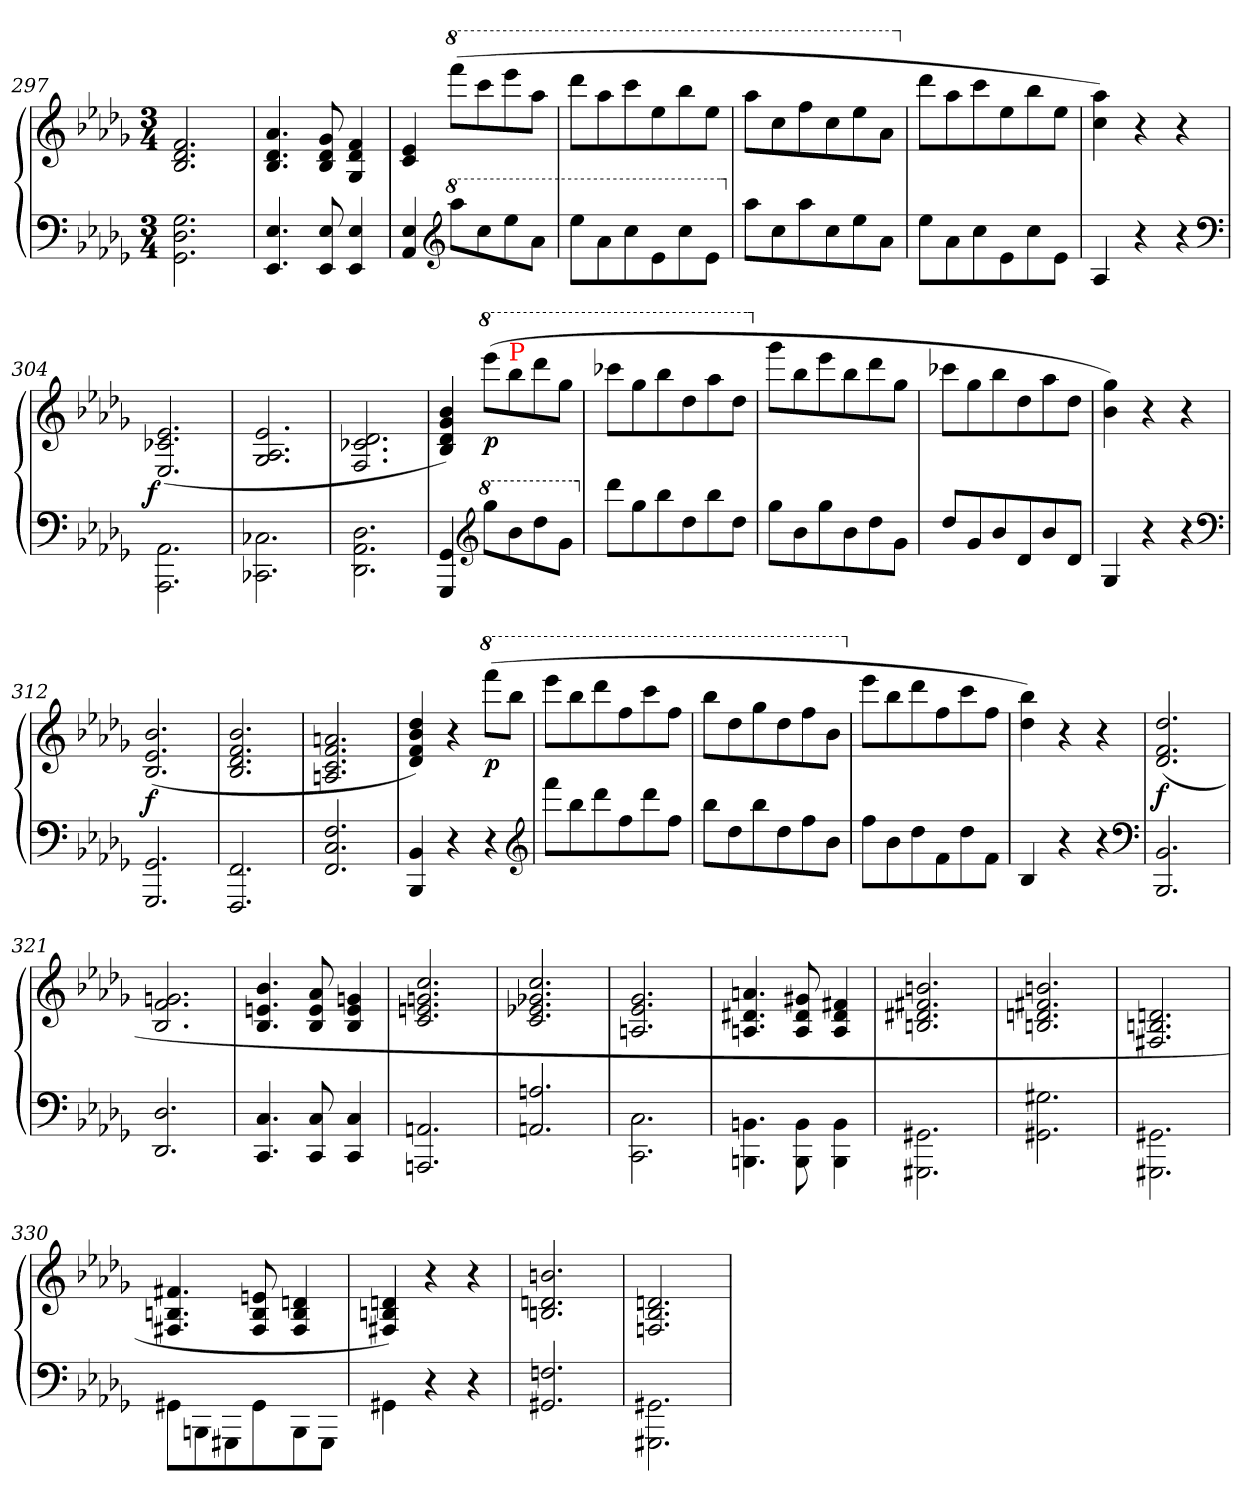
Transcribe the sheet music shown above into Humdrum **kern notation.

**kern	**kern	**dynam
*part1	*part1	*part1
*staff2	*staff1	*staff1/2
*clefF4	*clefG2	*
*k[b-e-a-d-g-]	*k[b-e-a-d-g-]	*
*M3/4	*M3/4	*
=297	=297	=297
2.G-\ 2.D-\ 2.GG-\	2.f/ 2.d-/ 2.B-/	.
=298	=298	=298
4.E- 4.EE-	4.a- 4.d- 4.B-	.
8E- 8EE-	8g- 8d- 8B-	.
4E- 4EE-	4f 4d- 4G-	.
=299	=299	=299
4E- 4AA-	4e- 4c	.
*clefG2	*	*
*8va	*	*
*	*8va	*
8aaa-L	(>8ffffL	.
8ccc	8cccc	.
8eee-	8eeee-	.
8aa-J	8aaa-J	.
=300	=300	=300
8eee-L	8dddd-L	.
8aa-\	8aaa-	.
8ccc	8cccc	.
8ee-	8eee-	.
8ccc	8bbb-	.
8ee-J	8eee-J	.
=301	=301	=301
*X8va	*	*
8aa-L	8aaa-L	.
8cc	8ccc	.
8aa-	8fff	.
8cc	8ccc	.
8ee-	8eee-	.
8a-J	8aa-J	.
=302	=302	=302
*	*X8va	*
8ee-L	8ddd-L	.
8a-\	8aa-	.
8cc	8ccc	.
8e-	8ee-	.
8cc	8bb-	.
8e-J	8ee-J	.
=303	=303	=303
4A-	4aa- 4cc)	.
4r	4r	.
4r	4r	.
*clefF4	*	*
=304	=304	=304
!	!	!LO:DY:b:rj
2.AA-\ 2.AAA-\	(>2.e-/ 2.c-X/ 2.E-/	f
=305	=305	=305
2.C-X\ 2.CC-X\	2.e-/ 2.A-/ 2.G-/	.
=306	=306	=306
2.D-\ 2.AA-\ 2.DD-\	2.d-/ 2.c-X/ 2.F/	.
=307	=307	=307
4GG- 4GGG-	4b- 4g- 4d- 4B-)	.
*clefG2	*	*
*8va	*	*
*	*8va	*
!	!	!LO:DY:b
8ggg-L	(>8eeee-L	p
!	!LO:TX:a:color=red:t=P	!
8bb-	8bbb-	.
8ddd-	8dddd-	.
8gg-J	8ggg-J	.
=308	=308	=308
*X8va	*	*
8ddd-L	8cccc-XL	.
8gg-	8ggg-	.
8bb-	8bbb-	.
8dd-	8ddd-	.
8bb-	8aaa-	.
8dd-J	8ddd-J	.
=309	=309	=309
*	*X8va	*
8gg-L	8ggg-L	.
8b-	8bb-	.
8gg-	8eee-	.
8b-	8bb-	.
8dd-	8ddd-	.
8g-J	8gg-J	.
=310	=310	=310
8dd-L	8ccc-XL	.
8g-	8gg-	.
8b-	8bb-	.
8d-	8dd-	.
8b-	8aa-	.
8d-J	8dd-J	.
=311	=311	=311
4G-	4gg- 4b-)	.
4r	4r	.
4r	4r	.
*clefF4	*	*
=312	=312	=312
!	!	!LO:DY:b
2.GG- 2.GGG-	(>2.b- 2.e- 2.B-	f
=313	=313	=313
2.FF 2.FFF	2.b- 2.f 2.d- 2.B-	.
=314	=314	=314
2.F 2.C 2.FF	2.an 2.f 2.c 2.An	.
=315	=315	=315
4BB- 4BBB-	4dd- 4b- 4f 4d-)	.
4r	4r	.
*	*8va	*
!	!	!LO:DY:b
4r	(>8ffffL	p
.	8bbb-J	.
*clefG2	*	*
=316	=316	=316
8fffL	8eeee-L	.
8bb-	8bbb-	.
8ddd-	8dddd-	.
8ff	8fff	.
8ddd-	8cccc	.
8ffJ	8fffJ	.
=317	=317	=317
8bb-L	8bbb-L	.
8dd-	8ddd-	.
8bb-	8ggg-	.
8dd-	8ddd-	.
8ff	8fff	.
8b-J	8bb-J	.
=318	=318	=318
*	*X8va	*
8ffL	8eee-L	.
8b-	8bb-	.
8dd-	8ddd-	.
8f	8ff	.
8dd-	8ccc	.
8fJ	8ffJ	.
=319	=319	=319
4B-	4bb- 4dd-)	.
4r	4r	.
4r	4r	.
*clefF4	*	*
=320	=320	=320
!	!	!LO:DY:b
2.BB- 2.BBB-	(>2.dd- 2.f 2.d-	f
=321	=321	=321
2.D- 2.DD-	2.gn 2.f 2.B-	.
=322	=322	=322
4.C 4.CC	4.b- 4.en 4.B-	.
8C 8CC	8a- 8e 8B-	.
4C 4CC	4gn 4e 4B-	.
=323	=323	=323
2.AAn 2.AAAn	2.cc 2.gn 2.en 2.c	.
=324	=324	=324
2.An/ 2.AAn/	2.cc 2.g-X 2.e-X 2.c	.
=325	=325	=325
2.C\ 2.CC\	2.g-/ 2.e-/ 2.An/	.
=326	=326	=326
4.BBn\ 4.BBBn\	4.an/ 4.d#X/ 4.An/	.
8BB\ 8BBB\	8g#X/ 8d#/ 8A/	.
4BB\ 4BBB\	4f#X/ 4d#/ 4A/	.
=327	=327	=327
2.GG#X\ 2.GGG#X\	2.bn/ 2.f#X/ 2.d#X/ 2.Bn/	.
=328	=328	=328
2.G#X\ 2.GG#X\	2.bn/ 2.f#X/ 2.dn/ 2.Bn/	.
=329	=329	=329
2.GG#X\ 2.GGG#X\	2.dn/ 2.Bn/ 2.F#X/	.
=330	=330	=330
8GG#X\L	4.f#X/ 4.Bn/ 4.F#X/	.
8BBBn\	.	.
8GGG#X\	.	.
8GG#\	8en/ 8B/ 8F#/	.
8BBB\	4dn/ 4B/ 4F#/	.
8GGG#\J	.	.
=331	=331	=331
4GG#X\	4dn/ 4Bn/ 4F#X/)	.
4r	4r	.
4r	4r	.
=332	=332	=332
2.Fn 2.GG#X	2.bn 2.dn 2.Bn	.
=333	=333	=333
2.GG#X\ 2.GGG#X\	2.dn/ 2.B-/ 2.Fn/	.
=	=	=
*-	*-	*-
